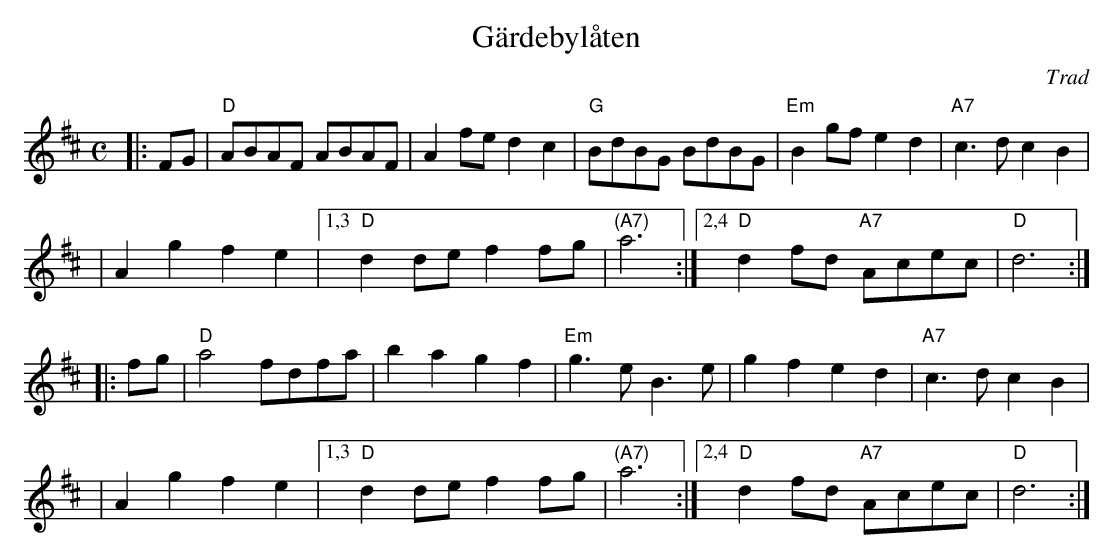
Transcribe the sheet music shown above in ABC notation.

X:1
T: G\"ardebyl\aaten
O: Trad
M: C
L: 1/8
K: D
|: FG \
| "D"ABAF ABAF | A2fe d2c2 | "G"BdBG BdBG | "Em"B2gf e2d2 | "A7"c3d c2B2 |
| A2g2 f2e2 |1,3 "D"d2de f2fg | "(A7)"a6 :|2,4 "D"d2fd "A7"Acec | "D"d6 :|
|: fg \
| "D"a4 fdfa | b2a2 g2f2 | "Em"g3e B3e | g2f2 e2d2 | "A7"c3d c2B2 |
| A2g2 f2e2 |1,3 "D"d2de f2fg | "(A7)"a6 :|2,4 "D"d2fd "A7"Acec | "D"d6 :|
